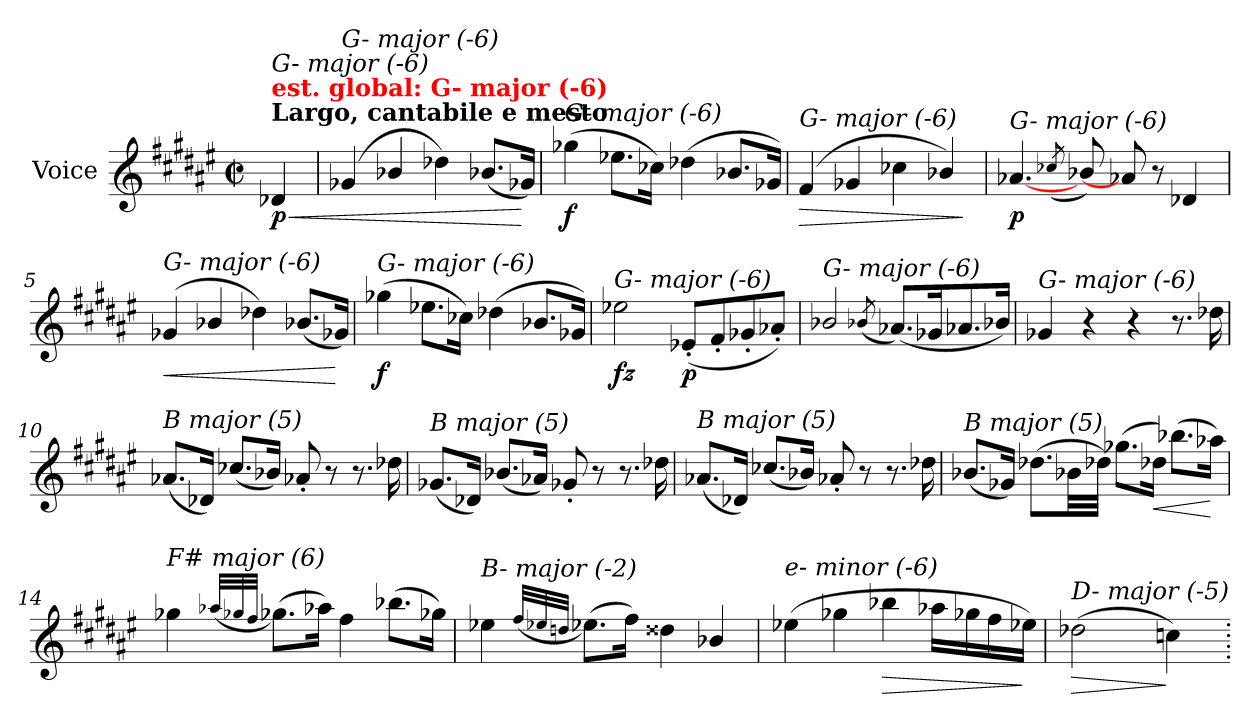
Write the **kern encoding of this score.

**kern	**dynam
*part1	*part1
*staff1	*staff1
*I"Voice	*
*I'V	*
*clefG2	*
*k[f#c#g#d#a#e#]	*
*M2/2	*
*met(c|)	*
=	=
!LO:TX:a:B:t=Largo, cantabile e mesto	!
!LO:TX:a:B:color=#FF0000:t=est. global&colon; G- major (-6)	!
!LO:TX:i:t=G- major (-6)	!
!	!LO:HP:b
!	!LO:DY:n=1:b
4d-Xi/	< p
=1	=1
!LO:TX:i:t=G- major (-6)	!
(>4g-Xi/	.
4b-Xi/	.
4dd-Xi\)	.
(<8.b-Xi/L	.
16g-Xi/Jk)	[
=2	=2
!LO:TX:i:t=G- major (-6)	!
!	!LO:DY:b
(>4gg-Xi\	f
8.ee-Xi\L	.
16cc-Xi\Jk)	.
(>4dd-Xi\	.
8.b-Xi/L	.
16g-Xi/Jk)	.
=3	=3
!LO:TX:i:t=G- major (-6)	!
!	!LO:HP:b
(>4f#i/	>
4g-Xi/	.
4cc-Xi\	.
4b-Xi/)	.
.	]
=4	=4
!LO:TX:i:t=G- major (-6)	!
!	!LO:DY:b
[4.a-Xi/	p
(<8qcc-Xi/	.
8b-Xi/)	.
8a-Xi/]	.
8r	.
4d-Xi/	.
!!LO:LB:g=z
=5	=5
!LO:TX:i:t=G- major (-6)	!
!	!LO:HP:b
(>4g-Xi/	<
4b-Xi/	.
4dd-Xi\)	.
(<8.b-Xi/L	.
16g-Xi/Jk)	[
=6	=6
!LO:TX:i:t=G- major (-6)	!
!	!LO:DY:b
(>4gg-Xi\	f
8.ee-Xi\L	.
16cc-Xi\Jk)	.
(>4dd-Xi\	.
8.b-Xi/L	.
16g-Xi/Jk)	.
=7	=7
!LO:TX:i:t=G- major (-6)	!
!	!LO:DY:b
2ee-Xi\	fz
!	!LO:DY:b
(<8e-X'i/L	p
8f#'i/	.
8g-X'i/	.
8a-X'i/J)	.
=8	=8
!LO:TX:i:t=G- major (-6)	!
2b-Xi/	.
(<8qb-Xi/	.
(<8.a-Xi/L)	.
16g-Xi/K	.
8.a-Xi/	.
16b-Xi/Jk)	.
=9	=9
!LO:TX:i:t=G- major (-6)	!
4g-Xi/	.
4r	.
4r	.
8.r	.
16dd-Xi\	.
!!LO:LB:g=z
=10	=10
!LO:TX:i:t=B major (5)	!
(<8.a-Xi/L	.
16d-Xi/Jk)	.
(<8.cc-Xi/L	.
16b-Xi/Jk)	.
8a-X'i/	.
8r	.
8.r	.
16dd-Xi\	.
=11	=11
!LO:TX:i:t=B major (5)	!
(<8.g-Xi/L	.
16d-Xi/Jk)	.
(<8.b-Xi/L	.
16a-Xi/Jk)	.
8g-X'i/	.
8r	.
8.r	.
16dd-Xi\	.
=12	=12
!LO:TX:i:t=B major (5)	!
(<8.a-Xi/L	.
16d-Xi/Jk)	.
(<8.cc-Xi/L	.
16b-Xi/Jk)	.
8a-X'i/	.
8r	.
8.r	.
16dd-Xi\	.
!!LO:LB:g=z
=13	=13
!LO:TX:i:t=B major (5)	!
(<8.b-Xi/L	.
16g-Xi/Jk)	.
(>8.dd-Xi\L	.
32b-Xi\LL	.
32dd-Xi\JJJ)	.
(>8.gg-Xi\L	.
!	!LO:HP:b
16dd-Xi\Jk)	<
(>8.bb-Xi\L	.
16aa-Xi\Jk)	[
!!LO:LB:g=z
=14	=14
!LO:TX:i:t=F# major (6)	!
4gg-Xi\	.
(<32qaa-Xi/LLL	.
32qgg-Xi/	.
32qff#i/JJJ	.
(>8.gg-Xi\L)	.
16aa-Xi\Jk)	.
4ff#i\	.
(>8.bb-Xi\L	.
16gg-Xi\Jk)	.
=15	=15
!LO:TX:i:t=B- major (-2)	!
4ee-Xi\	.
(<32qff#i/LLL	.
32qee-Xi/	.
32qddni/JJJ	.
(>8.ee-Xi\L)	.
16ff#i\Jk)	.
4dd##Xi\	.
4b-Xi/	.
=16	=16
!LO:TX:i:t=e- minor (-6)	!
(>4ee-Xi\	.
4gg-Xi\	.
!	!LO:HP:b
4bb-Xi\	>
16aa-Xi\LL	.
16gg-Xi\	.
16ff#i\	.
16ee-Xi\JJ)	]
=17	=17
!LO:TX:i:t=D- major (-5)	!
!	!LO:HP:b
(>2dd-Xi\	>
4ccni\)	]
=.	=.
*-	*-
